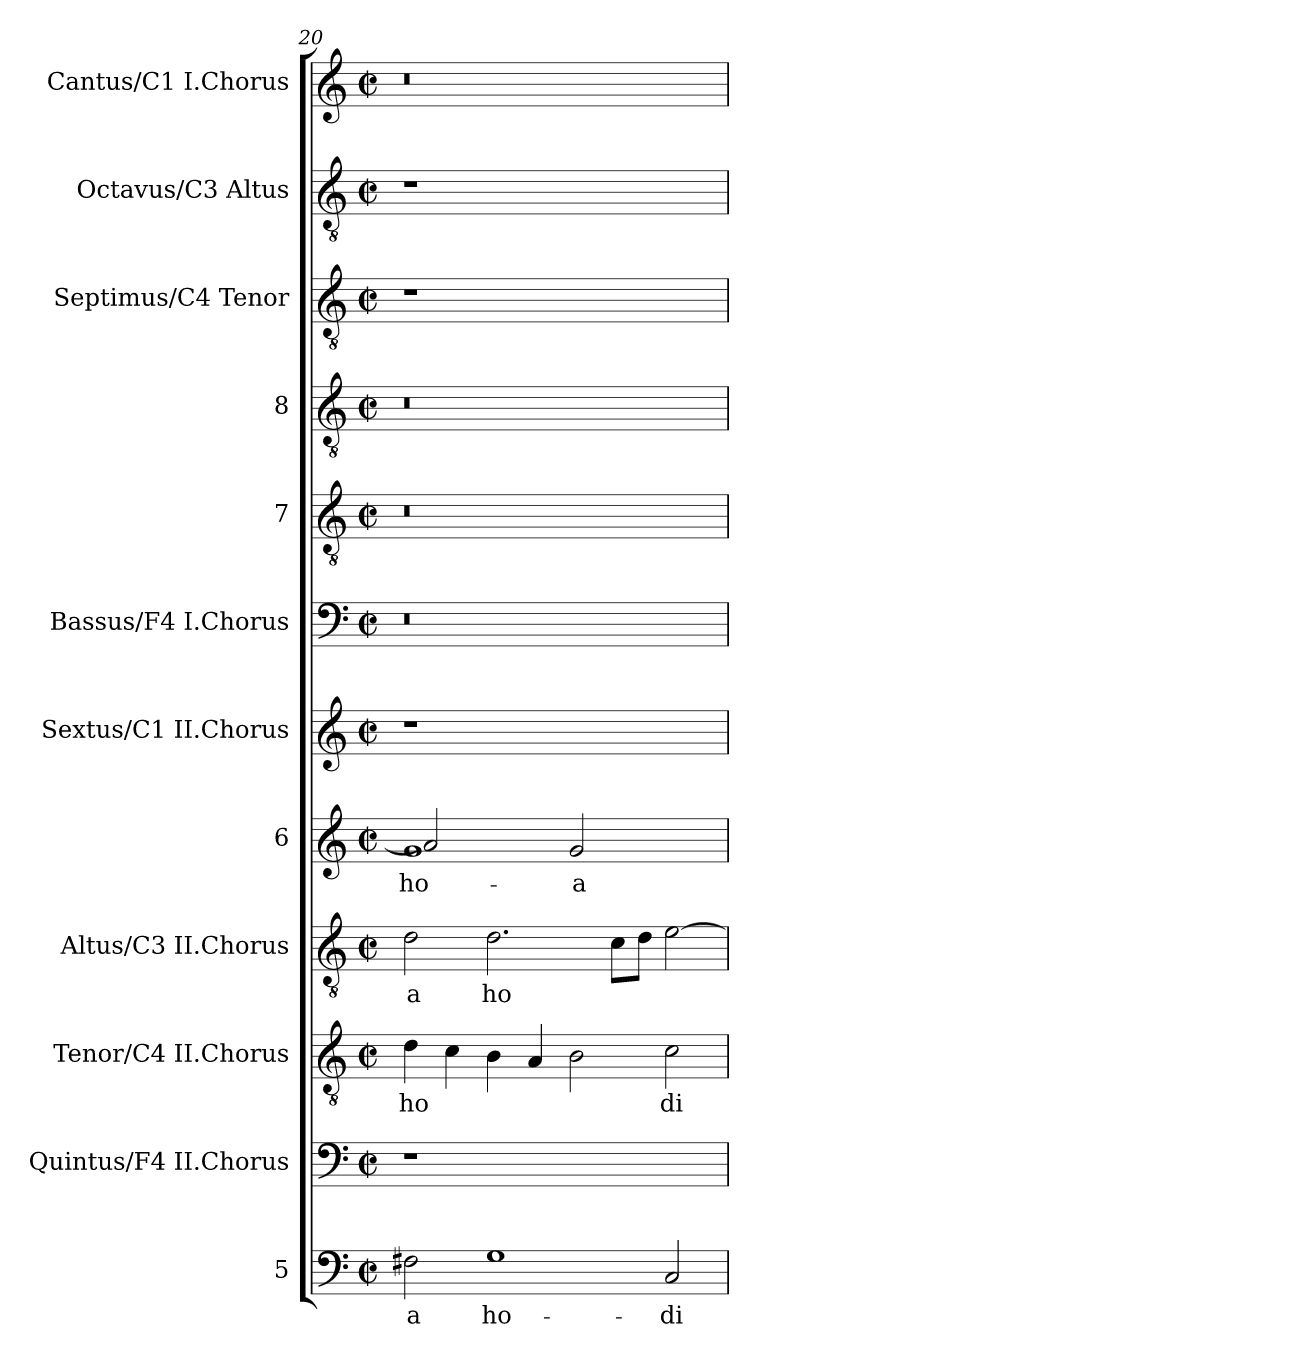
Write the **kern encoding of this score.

**kern	**text	**kern	**kern	**text	**kern	**text	**kern	**text	**kern	**kern	**kern	**kern	**kern	**kern	**kern
*part12	*part12	*part11	*part10	*part10	*part9	*part9	*part8	*part8	*part7	*part6	*part5	*part4	*part3	*part2	*part1
*staff12	*staff12	*staff11	*staff10	*staff10	*staff9	*staff9	*staff8	*staff8	*staff7	*staff6	*staff5	*staff4	*staff3	*staff2	*staff1
*I"5	*	*I"Quintus/F4  II.Chorus	*I"Tenor/C4  II.Chorus	*	*I"Altus/C3  II.Chorus	*	*I"6	*	*I"Sextus/C1  II.Chorus	*I"Bassus/F4  I.Chorus	*I"7	*I"8	*I"Septimus/C4  Tenor	*I"Octavus/C3  Altus	*I"Cantus/C1  I.Chorus
*	*	*	*I'T	*	*I'A	*	*	*	*	*I'B	*	*	*	*	*I'C
*clefF4	*	*clefF4	*clefGv2	*	*clefGv2	*	*clefG2	*	*clefG2	*clefF4	*clefGv2	*clefGv2	*clefGv2	*clefGv2	*clefG2
*k[]	*	*k[]	*k[]	*	*k[]	*	*k[]	*	*k[]	*k[]	*k[]	*k[]	*k[]	*k[]	*k[]
*C:	*	*C:	*C:	*	*C:	*	*C:	*	*C:	*C:	*C:	*C:	*C:	*C:	*C:
*M2/2	*	*M2/2	*M2/2	*	*M2/2	*	*M2/2	*	*M2/2	*M2/2	*M2/2	*M2/2	*M2/2	*M2/2	*M2/2
*met(c|)	*	*met(c|)	*met(c|)	*	*met(c|)	*	*met(c|)	*	*met(c|)	*met(c|)	*met(c|)	*met(c|)	*met(c|)	*met(c|)	*met(c|)
=20	=20	=20	=20	=20	=20	=20	=20	=20	=20	=20	=20	=20	=20	=20	=20
!	!LO:LY:b:cj	!	!	!LO:LY:b:cj	!	!LO:LY:b:cj	!	!LO:LY:b:cj	!	!	!	!	!	!	!
*	*	*	*	*	*	*	*^	*	*	*	*	*	*	*	*
2F#X\	-a	1r	4d\	ho-	2d\	-a	1g	2a/]	-ho-	1r	0r	0r	0r	1r	1r	0r
!	!	!	!	!LO:LY:b:cj	!	!	!	!	!	!	!	!	!	!	!	!
.	.	.	4c\	--	.	.	.	.	.	.	.	.	.	.	.	.
!	!LO:LY:b:cj	!	!	!LO:LY:b:cj	!	!LO:LY:b:cj	!	!	!	!	!	!	!	!	!	!
1G	ho-	.	4B\	--	2.d\	ho-	.	2ryy	.	.	.	.	.	.	.	.
!	!	!	!	!LO:LY:b:cj	!	!	!	!	!	!	!	!	!	!	!	!
.	.	.	4A/	--	.	.	.	.	.	.	.	.	.	.	.	.
!	!	!	!	!LO:LY:b:cj	!	!	!	!	!LO:LY:b:cj	!	!	!	!	!	!	!
.	.	1ryy	2B\	--	.	.	2g/	1ryy	-a	1ryy	.	.	.	1ryy	1ryy	.
!	!	!	!	!	!	!LO:LY:b:cj	!	!	!	!	!	!	!	!	!	!
.	.	.	.	.	8c\L	--	.	.	.	.	.	.	.	.	.	.
!	!	!	!	!	!	!LO:LY:b:cj	!	!	!	!	!	!	!	!	!	!
.	.	.	.	.	8d\J	--	.	.	.	.	.	.	.	.	.	.
!	!LO:LY:b:cj	!	!	!LO:LY:b:cj	!	!LO:LY:b:cj	!	!	!	!	!	!	!	!	!	!
2C/	-di-	.	2c\	-di-	[>2e\	--	2ryy	.	.	.	.	.	.	.	.	.
*	*	*	*	*	*	*	*v	*v	*	*	*	*	*	*	*	*
=	=	=	=	=	=	=	=	=	=	=	=	=	=	=	=
*-	*-	*-	*-	*-	*-	*-	*-	*-	*-	*-	*-	*-	*-	*-	*-
